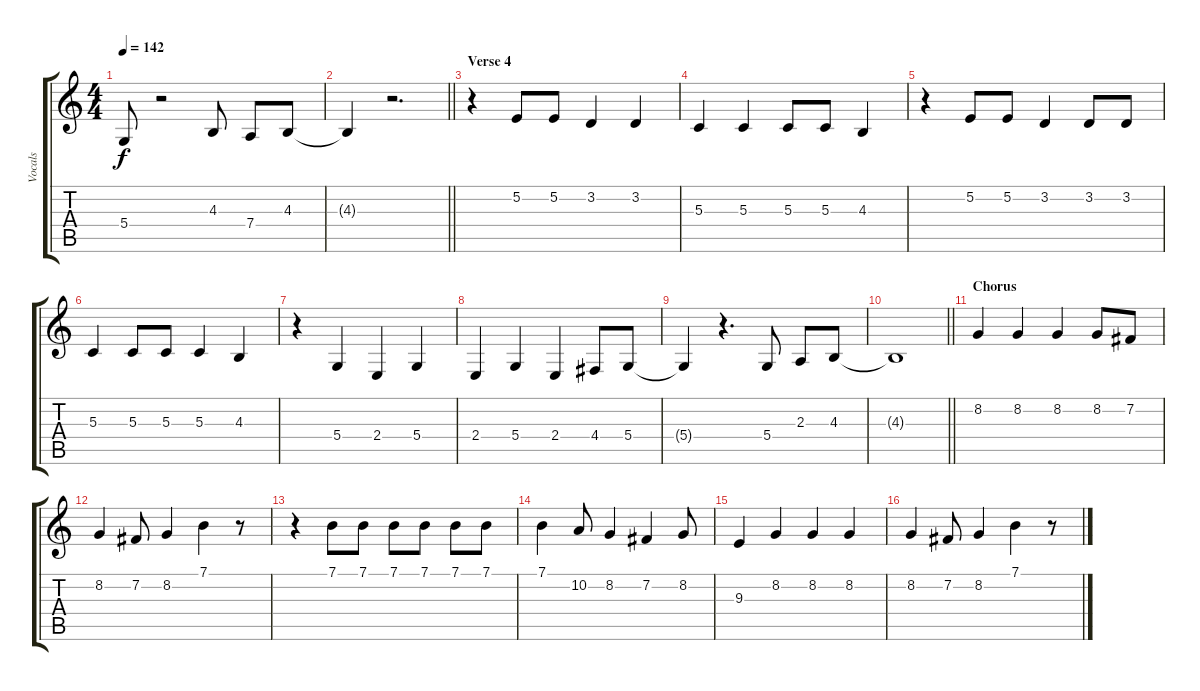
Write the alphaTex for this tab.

\track ("Vocals" "Vocals") {instrument lead6voice}
\staff {score tabs}
\tuning (E4 B3 G3 D3 A2 E2) {hide}
\ts (4 4)
\tempo 142
\clef g2
\ks c
5.4{t}.8{dy f} r.2 4.3.8 7.4.8 4.3.8 |
\barLineRight lightlight
4.3{t}.4 r.2{d} |
\section ("" "Verse 4")
r.4 5.2.8 5.2.8 3.2.4 3.2.4 |
5.3.4 5.3.4 5.3.8 5.3.8 4.3.4 |
r.4 5.2.8 5.2.8 3.2.4 3.2.8 3.2.8 |
5.3.4 5.3.8 5.3.8 5.3.4 4.3.4 |
r.4 5.4.4 2.4.4 5.4.4 |
2.4.4 5.4.4 2.4.4 4.4.8 5.4.8 |
5.4{t}.4 r.4{d} 5.4.8 2.3.8 4.3.8 |
\barLineRight lightlight
4.3{t}.1 |
\section ("" "Chorus")
8.2.4 8.2.4 8.2.4 8.2.8 7.2.8 |
8.2.4 7.2.8 8.2.4 7.1.4 r.8 |
r.4 7.1.8 7.1.8 7.1.8 7.1.8 7.1.8 7.1.8 |
7.1.4 10.2.8 8.2.4 7.2.4 8.2.8 |
9.3.4 8.2.4 8.2.4 8.2.4 |
8.2.4 7.2.8 8.2.4 7.1.4 r.8
